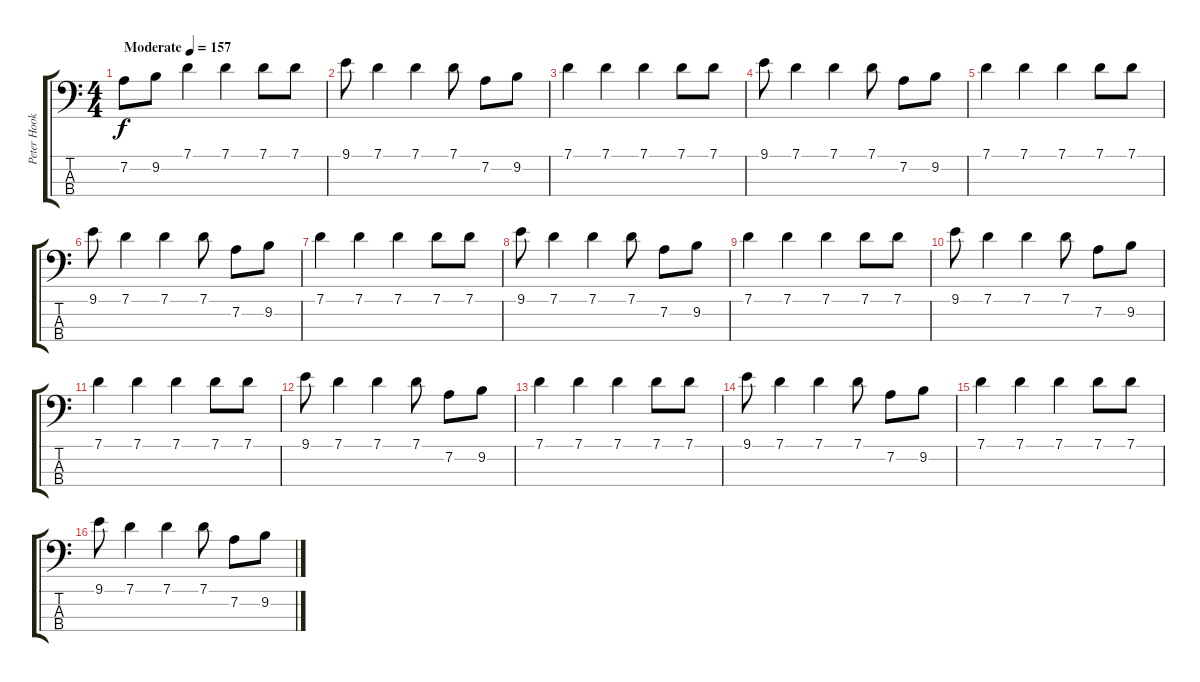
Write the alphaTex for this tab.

\track ("Peter Hook" "Peter Hook") {instrument electricbasspick}
\staff {score tabs}
\tuning (G2 D2 A1 E1) {hide}
\ts (4 4)
\tempo (157 "Moderate")
\clef f4
\ks c
7.2.8{dy f instrument electricbasspick} 9.2.8 7.1.4 7.1.4 7.1.8 7.1.8 |
9.1.8 7.1.4 7.1.4 7.1.8 7.2.8 9.2.8 |
7.1.4 7.1.4 7.1.4 7.1.8 7.1.8 |
9.1.8 7.1.4 7.1.4 7.1.8 7.2.8 9.2.8 |
7.1.4 7.1.4 7.1.4 7.1.8 7.1.8 |
9.1.8 7.1.4 7.1.4 7.1.8 7.2.8 9.2.8 |
7.1.4 7.1.4 7.1.4 7.1.8 7.1.8 |
9.1.8 7.1.4 7.1.4 7.1.8 7.2.8 9.2.8 |
7.1.4 7.1.4 7.1.4 7.1.8 7.1.8 |
9.1.8 7.1.4 7.1.4 7.1.8 7.2.8 9.2.8 |
7.1.4 7.1.4 7.1.4 7.1.8 7.1.8 |
9.1.8 7.1.4 7.1.4 7.1.8 7.2.8 9.2.8 |
7.1.4 7.1.4 7.1.4 7.1.8 7.1.8 |
9.1.8 7.1.4 7.1.4 7.1.8 7.2.8 9.2.8 |
7.1.4 7.1.4 7.1.4 7.1.8 7.1.8 |
9.1.8 7.1.4 7.1.4 7.1.8 7.2.8 9.2.8
